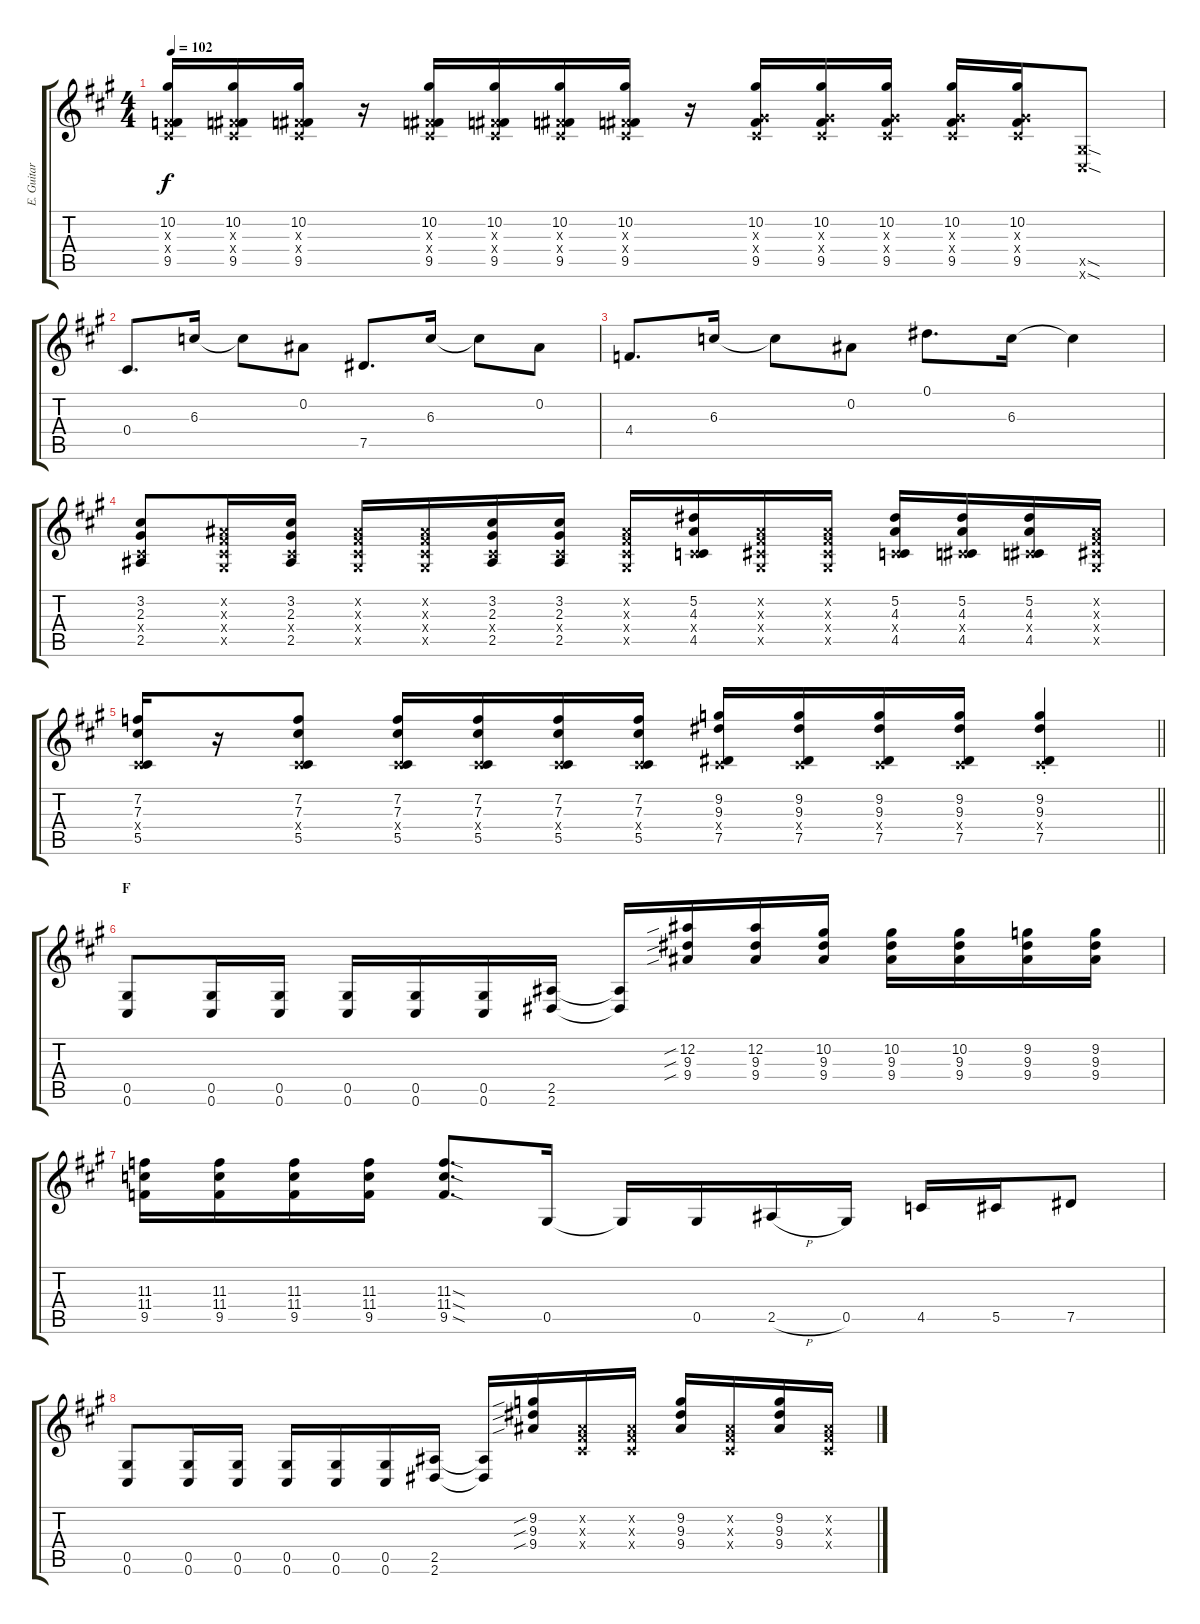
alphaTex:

\track ("E. Guitar III" "E. Guitar ") {instrument distortionguitar}
\staff {score tabs}
\tuning (Eb4 Bb3 Gb3 Db3 Ab2 Db2) {hide}
\ts (4 4)
\tempo 102
\clef g2
\ks a
(10.2 0.3{x} 0.4{x} 9.5).16{dy f} (10.2 0.3{x} 0.4{x} 9.5).16 (10.2 0.3{x} 0.4{x} 9.5).16 r.16 (10.2 0.3{x} 0.4{x} 9.5).16 (10.2 0.3{x} 0.4{x} 9.5).16 (10.2 0.3{x} 0.4{x} 9.5).16 (10.2 0.3{x} 0.4{x} 9.5).16 r.16 (10.2 2.3{x} 0.4{x} 9.5).16 (10.2 2.3{x} 0.4{x} 9.5).16 (10.2 2.3{x} 0.4{x} 9.5).16 (10.2 2.3{x} 0.4{x} 9.5).16 (10.2 2.3{x} 0.4{x} 9.5).16 (0.5{sod x} 0.6{sod x}).8 |
0.4.8{d} 6.3.16 6.3{t}.8 0.2.8 7.5.8{d} 6.3.16 6.3{t}.8 0.2.8 |
4.4.8{d} 6.3.16 6.3{t}.8 0.2.8 0.1.8{d} 6.3.16 6.3{t}.4 |
(3.2 2.3 0.4{x} 2.5).8 (0.2{x} 0.3{x} 0.4{x} 0.5{x}).16 (3.2 2.3 0.4{x} 2.5).16 (0.2{x} 0.3{x} 0.4{x} 0.5{x}).16 (0.2{x} 0.3{x} 0.4{x} 0.5{x}).16 (3.2 2.3 0.4{x} 2.5).16 (3.2 2.3 0.4{x} 2.5).16 (0.2{x} 0.3{x} 0.4{x} 0.5{x}).16 (5.2 4.3 0.4{x} 4.5).16 (0.2{x} 0.3{x} 0.4{x} 0.5{x}).16 (0.2{x} 0.3{x} 0.4{x} 0.5{x}).16 (5.2 4.3 0.4{x} 4.5).16 (5.2 4.3 0.4{x} 4.5).16 (5.2 4.3 0.4{x} 4.5).16 (0.2{x} 0.3{x} 0.4{x} 0.5{x}).16 |
\barLineRight lightlight
(7.2 7.3 0.4{x} 5.5).16 r.16 (7.2 7.3 0.4{x} 5.5).8 (7.2 7.3 0.4{x} 5.5).16 (7.2 7.3 0.4{x} 5.5).16 (7.2 7.3 0.4{x} 5.5).16 (7.2 7.3 0.4{x} 5.5).16 (9.2 9.3 0.4{x} 7.5).16 (9.2 9.3 0.4{x} 7.5).16 (9.2 9.3 0.4{x} 7.5).16 (9.2 9.3 0.4{x} 7.5).16 (9.2{st} 9.3{st} 0.4{x} 7.5{st}).4 |
\section ("" "F")
(0.5 0.6).8 (0.5 0.6).16 (0.5 0.6).16 (0.5 0.6).16 (0.5 0.6).16 (0.5 0.6).16 (2.5 2.6).16 (2.5{t} 2.6{t}).16 (12.2{sib} 9.3{sib} 9.4{sib}).16 (12.2 9.3 9.4).16 (10.2 9.3 9.4).16 (10.2 9.3 9.4).16 (10.2 9.3 9.4).16 (9.2 9.3 9.4).16 (9.2 9.3 9.4).16 |
(11.3 11.4 9.5).16 (11.3 11.4 9.5).16 (11.3 11.4 9.5).16 (11.3 11.4 9.5).16 (11.3{sod} 11.4{sod} 9.5{sod}).8{d} 0.5.16 0.5{t}.16 0.5.16 2.5{h}.16 0.5.16 4.5.16 5.5.16 7.5.8 |
(0.5 0.6).8 (0.5 0.6).16 (0.5 0.6).16 (0.5 0.6).16 (0.5 0.6).16 (0.5 0.6).16 (2.5 2.6).16 (2.5{t} 2.6{t}).16 (9.2{sib} 9.3{sib} 9.4{sib}).16 (0.2{x} 0.3{x} 0.4{x}).16 (0.2{x} 0.3{x} 0.4{x}).16 (9.2 9.3 9.4).16 (0.2{x} 0.3{x} 0.4{x}).16 (9.2 9.3 9.4).16 (0.2{x} 0.3{x} 0.4{x}).16
